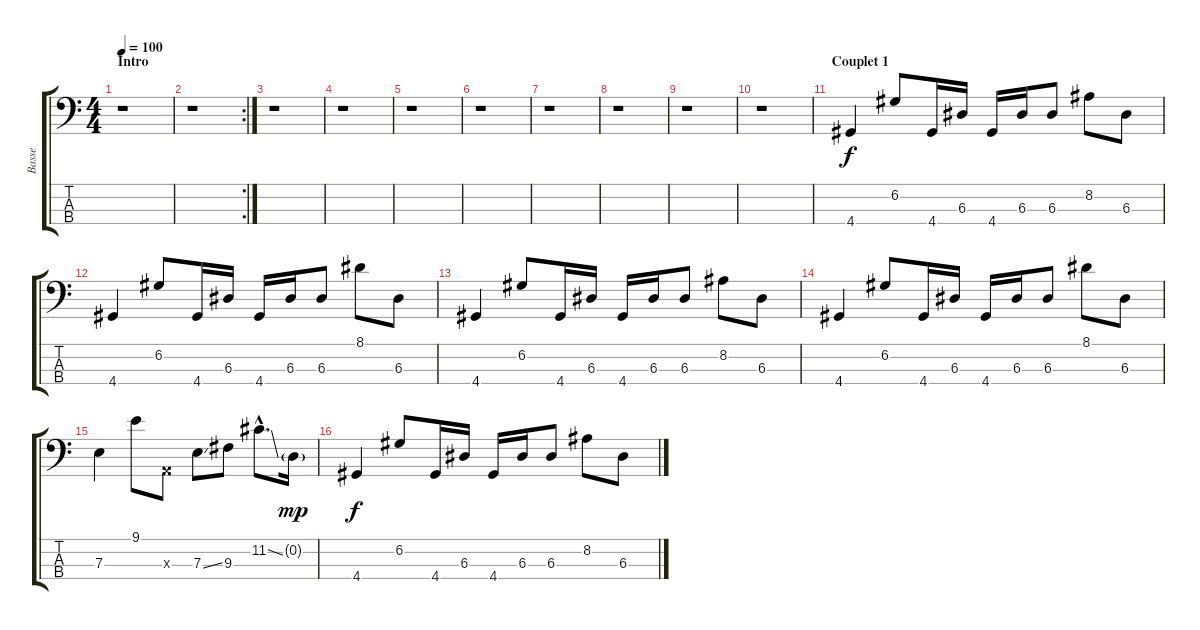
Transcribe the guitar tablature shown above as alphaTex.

\track ("Basse" "Basse") {instrument electricbassfinger}
\staff {score tabs}
\tuning (G2 D2 A1 E1) {hide}
\ts (4 4)
\section ("" "Intro")
\tempo 100
\clef f4
\ks c
r.1{dy f instrument electricbassfinger} |
\rc 2
r.1 |
r.1 |
r.1 |
r.1 |
r.1 |
r.1 |
r.1 |
r.1 |
r.1 |
\section ("" "Couplet 1")
4.4.4 6.2.8 4.4.16 6.3.16 4.4.16 6.3.16 6.3.8 8.2.8 6.3.8 |
4.4.4 6.2.8 4.4.16 6.3.16 4.4.16 6.3.16 6.3.8 8.1.8 6.3.8 |
4.4.4 6.2.8 4.4.16 6.3.16 4.4.16 6.3.16 6.3.8 8.2.8 6.3.8 |
4.4.4 6.2.8 4.4.16 6.3.16 4.4.16 6.3.16 6.3.8 8.1.8 6.3.8 |
7.3.4 9.1.8 0.3{x}.8 7.3{ss}.8 9.3.8 11.2{ss hac}.8{d} 0.2{g}.16{dy mp} |
4.4.4{dy f} 6.2.8 4.4.16 6.3.16 4.4.16 6.3.16 6.3.8 8.2.8 6.3.8
